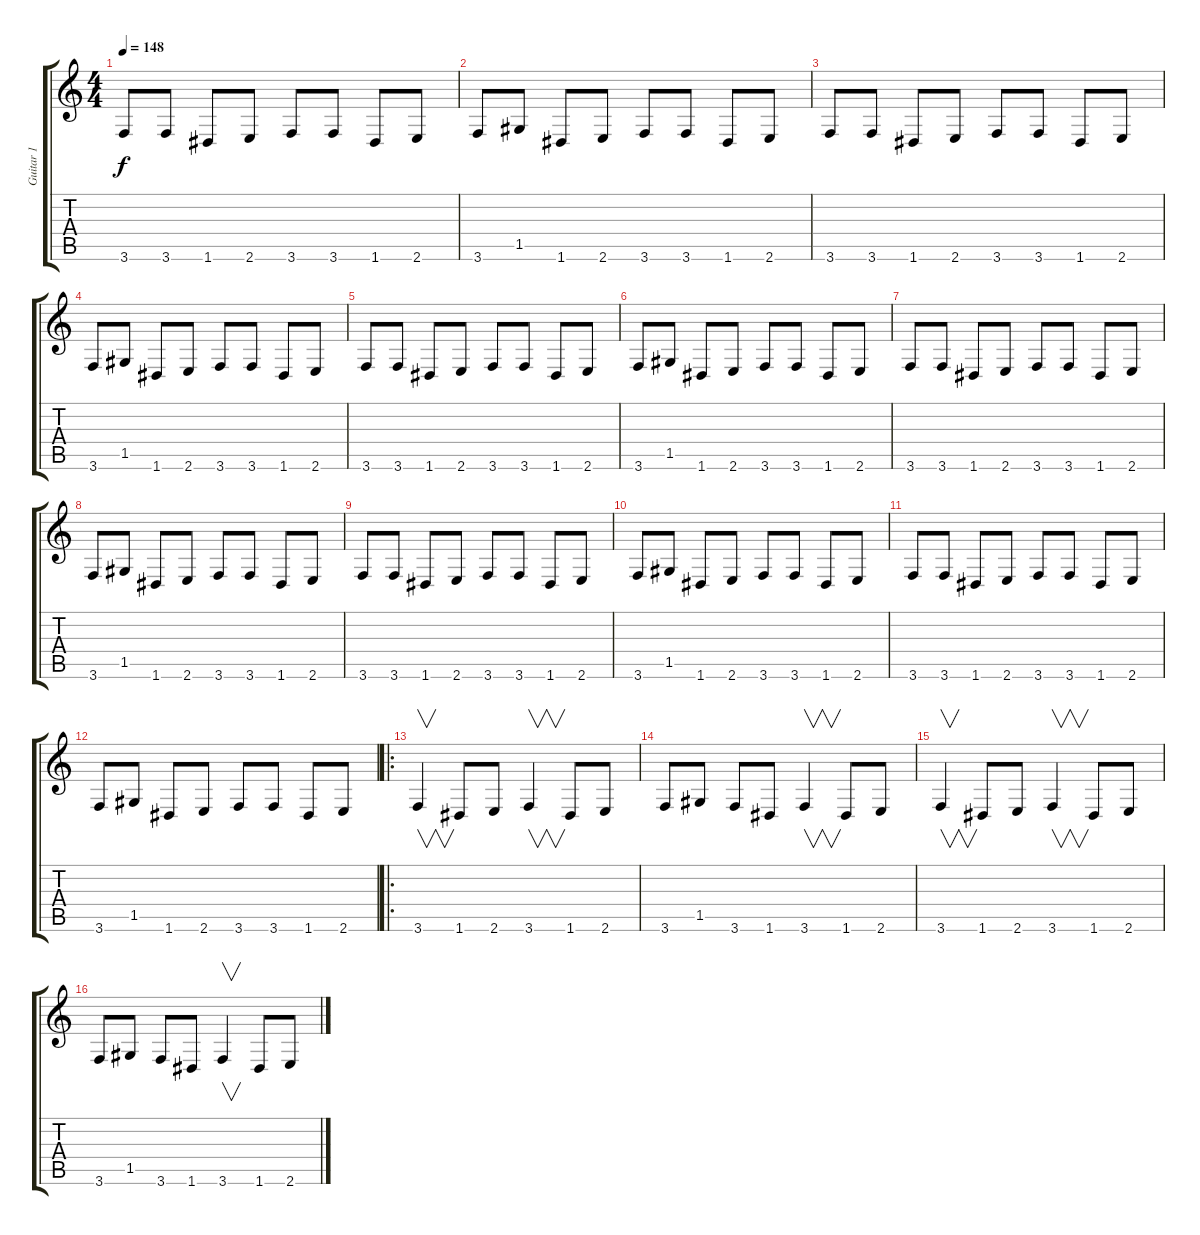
\track ("Guitar 1" "Guitar 1") {instrument distortionguitar}
\staff {score tabs}
\tuning (D4 A3 F3 C3 G2 D2) {hide}
\ts (4 4)
\tempo 148
\clef g2
\ks c
3.6.8{dy f} 3.6.8 1.6.8 2.6.8 3.6.8 3.6.8 1.6.8 2.6.8 |
3.6.8 1.5.8 1.6.8 2.6.8 3.6.8 3.6.8 1.6.8 2.6.8 |
3.6.8 3.6.8 1.6.8 2.6.8 3.6.8 3.6.8 1.6.8 2.6.8 |
3.6.8 1.5.8 1.6.8 2.6.8 3.6.8 3.6.8 1.6.8 2.6.8 |
3.6.8 3.6.8 1.6.8 2.6.8 3.6.8 3.6.8 1.6.8 2.6.8 |
3.6.8 1.5.8 1.6.8 2.6.8 3.6.8 3.6.8 1.6.8 2.6.8 |
3.6.8 3.6.8 1.6.8 2.6.8 3.6.8 3.6.8 1.6.8 2.6.8 |
3.6.8 1.5.8 1.6.8 2.6.8 3.6.8 3.6.8 1.6.8 2.6.8 |
3.6.8 3.6.8 1.6.8 2.6.8 3.6.8 3.6.8 1.6.8 2.6.8 |
3.6.8 1.5.8 1.6.8 2.6.8 3.6.8 3.6.8 1.6.8 2.6.8 |
3.6.8 3.6.8 1.6.8 2.6.8 3.6.8 3.6.8 1.6.8 2.6.8 |
3.6.8 1.5.8 1.6.8 2.6.8 3.6.8 3.6.8 1.6.8 2.6.8 |
\ro
3.6.4{v} 1.6.8 2.6.8 3.6.4{v} 1.6.8 2.6.8 |
3.6.8 1.5.8 3.6.8 1.6.8 3.6.4{v} 1.6.8 2.6.8 |
3.6.4{v} 1.6.8 2.6.8 3.6.4{v} 1.6.8 2.6.8 |
3.6.8 1.5.8 3.6.8 1.6.8 3.6.4{v} 1.6.8 2.6.8
